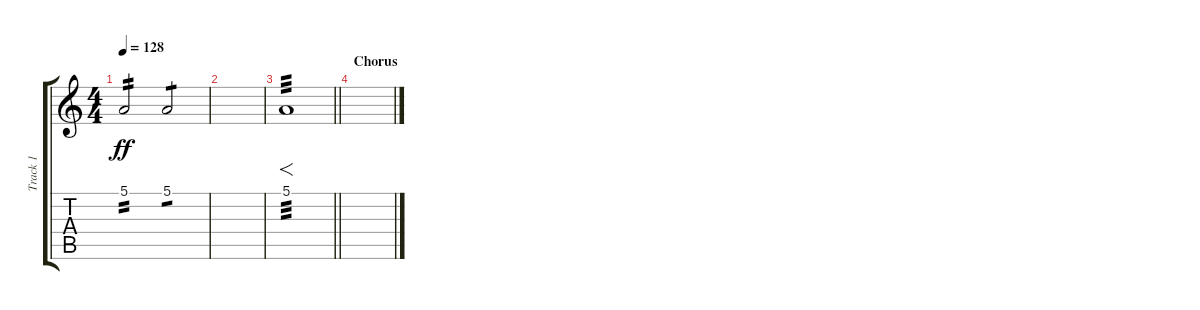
\track ("Track 1" "Track 1") {instrument pad3polysynth}
\staff {score tabs}
\tuning (E4 B3 G3 D3 A2 D2) {hide}
\ts (4 4)
\tempo 128
\clef g2
\ks c
5.1.2{tp 2 dy ff} 5.1.2{tp 1} |
|
\barLineRight lightlight
5.1.1{f tp 3} |
\section ("" "Chorus")
